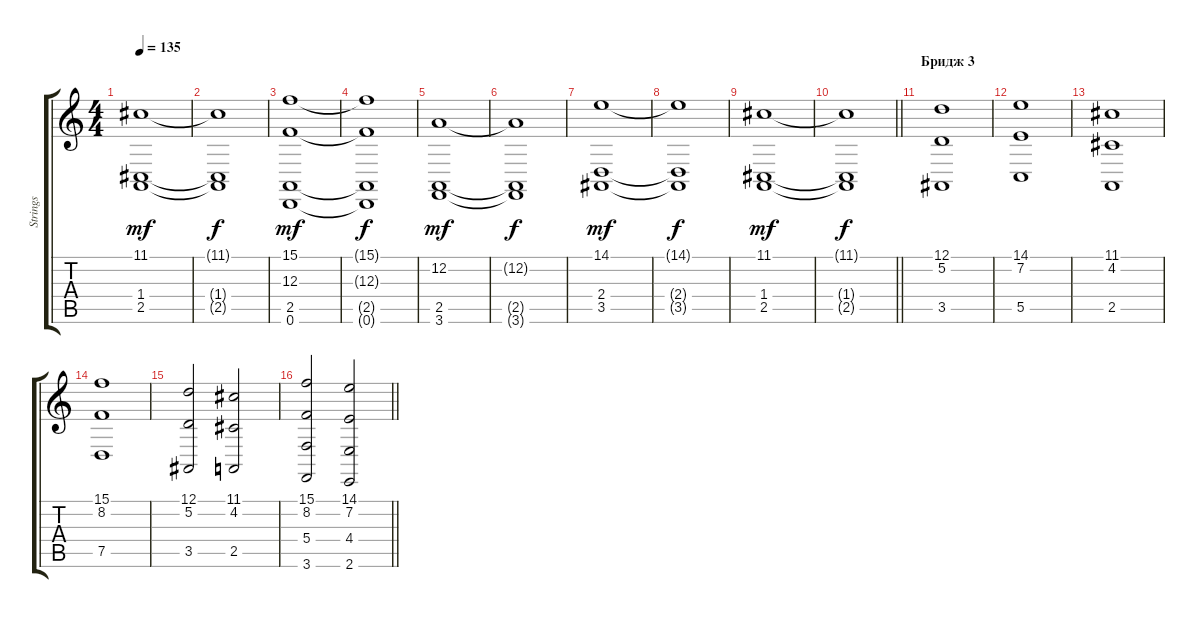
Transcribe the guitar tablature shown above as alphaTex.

\track ("Strings" "Strings") {instrument stringensemble1}
\staff {score tabs}
\tuning (D4 A3 F3 C3 G2 D2) {hide}
\ts (4 4)
\tempo 135
\clef g2
\ks c
(11.1 1.4 2.5).1{dy mf} |
(11.1{t} 1.4{t} 2.5{t}).1{dy f} |
(15.1 12.3 2.5 0.6).1{dy mf} |
(15.1{t} 12.3{t} 2.5{t} 0.6{t}).1{dy f} |
(12.2 2.5 3.6).1{dy mf} |
(12.2{t} 2.5{t} 3.6{t}).1{dy f} |
(14.1 2.4 3.5).1{dy mf} |
(14.1{t} 2.4{t} 3.5{t}).1{dy f} |
(11.1 1.4 2.5).1{dy mf} |
\barLineRight lightlight
(11.1{t} 1.4{t} 2.5{t}).1{dy f} |
\section ("" "Бридж 3")
(12.1 5.2 3.5).1 |
(14.1 7.2 5.5).1 |
(11.1 4.2 2.5).1 |
(15.1 8.2 7.5).1 |
(12.1 5.2 3.5).2 (11.1 4.2 2.5).2 |
\barLineRight lightlight
(15.1 8.2 5.4 3.6).2 (14.1 7.2 4.4 2.6).2
